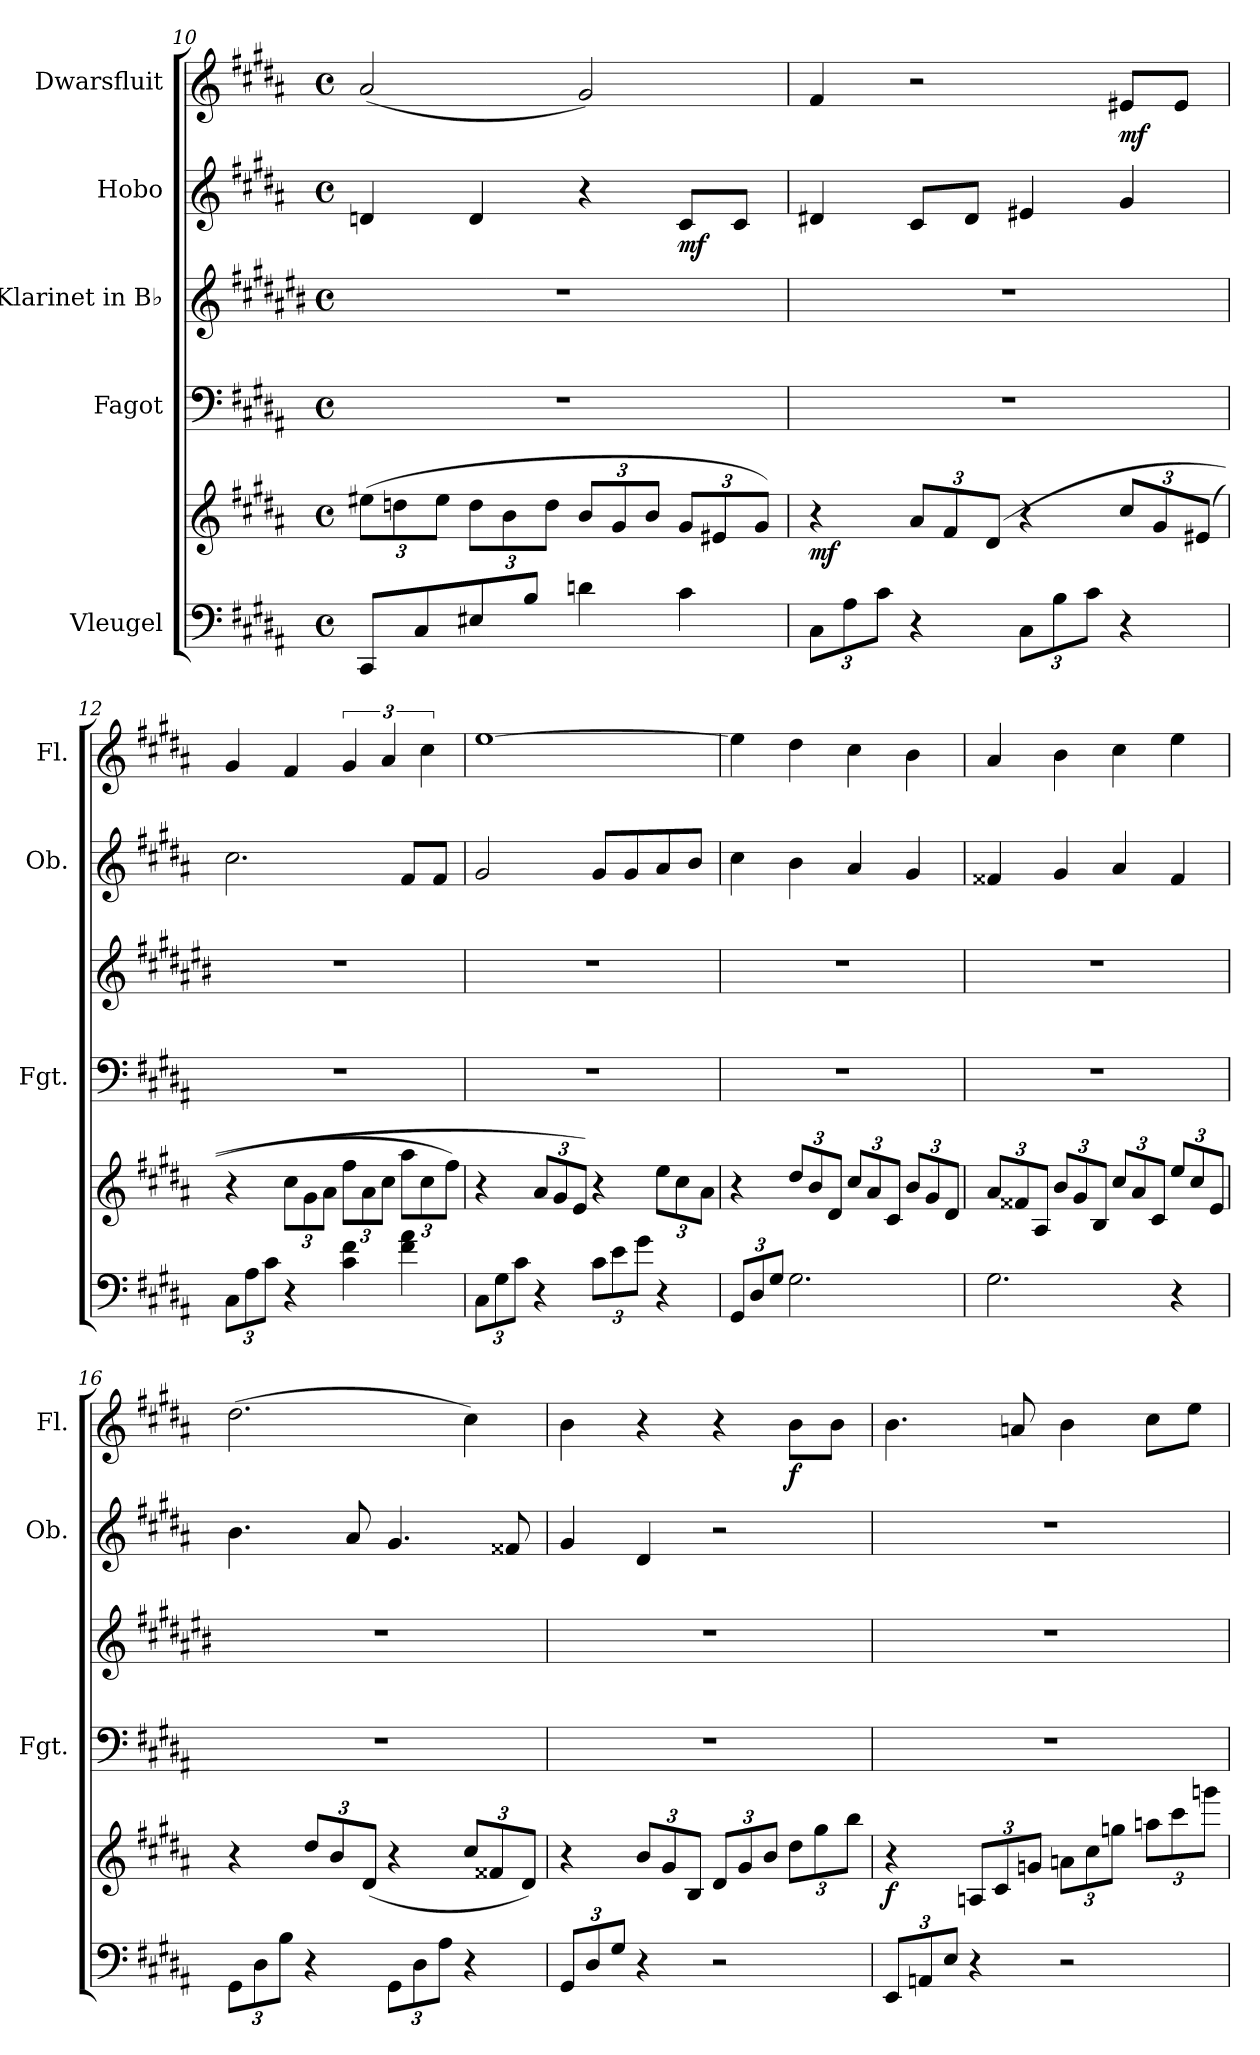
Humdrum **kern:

**kern	**kern	**dynam	**kern	**kern	**kern	**dynam	**kern	**dynam
*part5	*part5	*part5	*part4	*part3	*part2	*part2	*part1	*part1
*staff6	*staff5	*staff5/6	*staff4	*staff3	*staff2	*staff2	*staff1	*staff1
*I"Vleugel	*	*	*I"Fagot	*I"Klarinet in B♭	*I"Hobo	*	*I"Dwarsfluit	*
*	*	*	*I'Fgt.	*	*I'Ob.	*	*I'Fl.	*
*clefF4	*clefG2	*	*clefF4	*clefG2	*clefG2	*	*clefG2	*
*	*	*	*	*ITrd1c2	*	*	*	*
*k[f#c#g#d#a#]	*k[f#c#g#d#a#]	*	*k[f#c#g#d#a#]	*k[f#c#g#d#a#]	*k[f#c#g#d#a#]	*	*k[f#c#g#d#a#]	*
*M4/4	*M4/4	*	*M4/4	*M4/4	*M4/4	*	*M4/4	*
*met(c)	*met(c)	*	*met(c)	*met(c)	*met(c)	*	*met(c)	*
*	*Xbrackettup	*	*	*	*	*	*	*
=10	=10	=10	=10	=10	=10	=10	=10	=10
8CC#/L	(12ee#X\L	.	1r	1r	4dn/	.	(2a#/	.
.	12ddn\	.	.	.	.	.	.	.
8C#/	.	.	.	.	.	.	.	.
.	12ee#\J	.	.	.	.	.	.	.
8E#X/	12dd\L	.	.	.	4d/	.	.	.
.	12b\	.	.	.	.	.	.	.
8B/J	.	.	.	.	.	.	.	.
.	12dd\J	.	.	.	.	.	.	.
4dn\	12b/L	.	.	.	4r	.	2g#/)	.
.	12g#/	.	.	.	.	.	.	.
.	12b/J	.	.	.	.	.	.	.
!	!	!	!	!	!	!LO:DY:b	!	!
4c#\	12g#/L	.	.	.	8c#/L	mf	.	.
.	12e#X/	.	.	.	.	.	.	.
.	.	.	.	.	8c#/J	.	.	.
.	12g#/J)	.	.	.	.	.	.	.
=11	=11	=11	=11	=11	=11	=11	=11	=11
*Xbrackettup	*	*	*	*	*	*	*	*
!	!	!LO:DY:b	!	!	!	!	!	!
(12C#\L	4r	mf	1r	1r	4d#X/	.	4f#/	.
12A#\	.	.	.	.	.	.	.	.
12c#\J	.	.	.	.	.	.	.	.
4r	12a#/L	.	.	.	8c#/L	.	2r	.
.	12f#/	.	.	.	.	.	.	.
.	.	.	.	.	8d#/J	.	.	.
.	(12d#/J	.	.	.	.	.	.	.
(12C#\L	4r	.	.	.	4e#X/	.	.	.
12B\	.	.	.	.	.	.	.	.
12c#\J	.	.	.	.	.	.	.	.
!	!	!	!	!	!	!	!	!LO:DY:b
4r	12cc#/L	.	.	.	4g#/	.	8e#X/L	mf
.	12g#/	.	.	.	.	.	.	.
.	.	.	.	.	.	.	8e#/J	.
.	(12e#X/J	.	.	.	.	.	.	.
!!LO:PB:g=z
=12	=12	=12	=12	=12	=12	=12	=12	=12
(>12C#\L	4r	.	1r	1r	2.cc#\	.	4g#/	.
12A#\	.	.	.	.	.	.	.	.
12c#\J	.	.	.	.	.	.	.	.
4r	12cc#\L	.	.	.	.	.	4f#/	.
.	12g#\	.	.	.	.	.	.	.
.	12a#\J	.	.	.	.	.	.	.
4c#\ 4f#\	12ff#\L	.	.	.	.	.	6g#/	.
.	12a#\	.	.	.	.	.	.	.
.	12cc#\J	.	.	.	.	.	6a#/	.
4f#\ 4a#\	12aa#\L	.	.	.	8f#/L	.	.	.
.	12cc#\	.	.	.	.	.	6cc#\	.
.	.	.	.	.	8f#/J	.	.	.
.	12ff#\J)	.	.	.	.	.	.	.
=13	=13	=13	=13	=13	=13	=13	=13	=13
(12C#\L	4r	.	1r	1r	2g#/	.	[1ee	.
12G#\	.	.	.	.	.	.	.	.
12c#\J	.	.	.	.	.	.	.	.
4r	12a#/L	.	.	.	.	.	.	.
.	12g#/	.	.	.	.	.	.	.
.	12e/J)	.	.	.	.	.	.	.
(12c#\L	4r	.	.	.	8g#/L	.	.	.
12e\	.	.	.	.	.	.	.	.
.	.	.	.	.	8g#/	.	.	.
12g#\J	.	.	.	.	.	.	.	.
4r	12ee\L	.	.	.	8a#/	.	.	.
.	12cc#\	.	.	.	.	.	.	.
.	.	.	.	.	8b/J	.	.	.
.	12a#\J)	.	.	.	.	.	.	.
=14	=14	=14	=14	=14	=14	=14	=14	=14
12GG#/L	4r	.	1r	1r	4cc#\	.	4ee\]	.
12D#/	.	.	.	.	.	.	.	.
12G#/J	.	.	.	.	.	.	.	.
2.G#\	12dd#/L	.	.	.	4b\	.	4dd#\	.
.	12b/	.	.	.	.	.	.	.
.	12d#/J	.	.	.	.	.	.	.
.	12cc#/L	.	.	.	4a#/	.	4cc#\	.
.	12a#/	.	.	.	.	.	.	.
.	12c#/J	.	.	.	.	.	.	.
.	12b/L	.	.	.	4g#/	.	4b\	.
.	12g#/	.	.	.	.	.	.	.
.	12d#/J	.	.	.	.	.	.	.
!!LO:LB:g=z
=15	=15	=15	=15	=15	=15	=15	=15	=15
2.G#\	12a#/L	.	1r	1r	4f##X/	.	4a#/	.
.	12f##X/	.	.	.	.	.	.	.
.	12A#/J	.	.	.	.	.	.	.
.	12b/L	.	.	.	4g#/	.	4b\	.
.	12g#/	.	.	.	.	.	.	.
.	12B/J	.	.	.	.	.	.	.
.	12cc#/L	.	.	.	4a#/	.	4cc#\	.
.	12a#/	.	.	.	.	.	.	.
.	12c#/J	.	.	.	.	.	.	.
4r	12ee/L	.	.	.	4f##/	.	4ee\	.
.	12cc#/	.	.	.	.	.	.	.
.	12e/J)	.	.	.	.	.	.	.
=16	=16	=16	=16	=16	=16	=16	=16	=16
(12GG#\L	4r	.	1r	1r	4.b\	.	(2.dd#\	.
12D#\	.	.	.	.	.	.	.	.
12B\J	.	.	.	.	.	.	.	.
4r	12dd#/L	.	.	.	.	.	.	.
.	12b/	.	.	.	.	.	.	.
.	.	.	.	.	8a#/	.	.	.
.	(12d#/J	.	.	.	.	.	.	.
12GG#\L	4r	.	.	.	4.g#/	.	.	.
12D#\	.	.	.	.	.	.	.	.
12A#\J	.	.	.	.	.	.	.	.
4r	12cc#/L	.	.	.	.	.	4cc#\)	.
.	12f##X/	.	.	.	.	.	.	.
.	.	.	.	.	8f##X/	.	.	.
.	12d#/J)	.	.	.	.	.	.	.
=17	=17	=17	=17	=17	=17	=17	=17	=17
(12GG#/L	4r	.	1r	1r	4g#/	.	4b\	.
12D#/	.	.	.	.	.	.	.	.
12G#/J	.	.	.	.	.	.	.	.
4r	12b/L	.	.	.	4d#/	.	4r	.
.	12g#/	.	.	.	.	.	.	.
.	12B/J	.	.	.	.	.	.	.
2r	12d#/L	.	.	.	2r	.	4r	.
.	12g#/	.	.	.	.	.	.	.
.	12b/J	.	.	.	.	.	.	.
!	!	!	!	!	!	!	!	!LO:DY:b
.	12dd#\L	.	.	.	.	.	8b\L	f
.	12gg#\	.	.	.	.	.	.	.
.	.	.	.	.	.	.	8b\J	.
.	12bb\J)	.	.	.	.	.	.	.
!!LO:LB:g=z
=18	=18	=18	=18	=18	=18	=18	=18	=18
!	!	!LO:DY:b	!	!	!	!	!	!
12EE/L	4r	f	1r	1r	1r	.	4.b\	.
12AAn/	.	.	.	.	.	.	.	.
12E/J	.	.	.	.	.	.	.	.
4r	12An/L	.	.	.	.	.	.	.
.	12c#/	.	.	.	.	.	.	.
.	.	.	.	.	.	.	8an/	.
.	12gn/J	.	.	.	.	.	.	.
2r	12an\L	.	.	.	.	.	4b\	.
.	12cc#\	.	.	.	.	.	.	.
.	12ggn\J	.	.	.	.	.	.	.
.	12aan\L	.	.	.	.	.	8cc#\L	.
.	12ccc#\	.	.	.	.	.	.	.
.	.	.	.	.	.	.	8ee\J	.
.	12gggn\J)	.	.	.	.	.	.	.
=	=	=	=	=	=	=	=	=
*-	*-	*-	*-	*-	*-	*-	*-	*-
